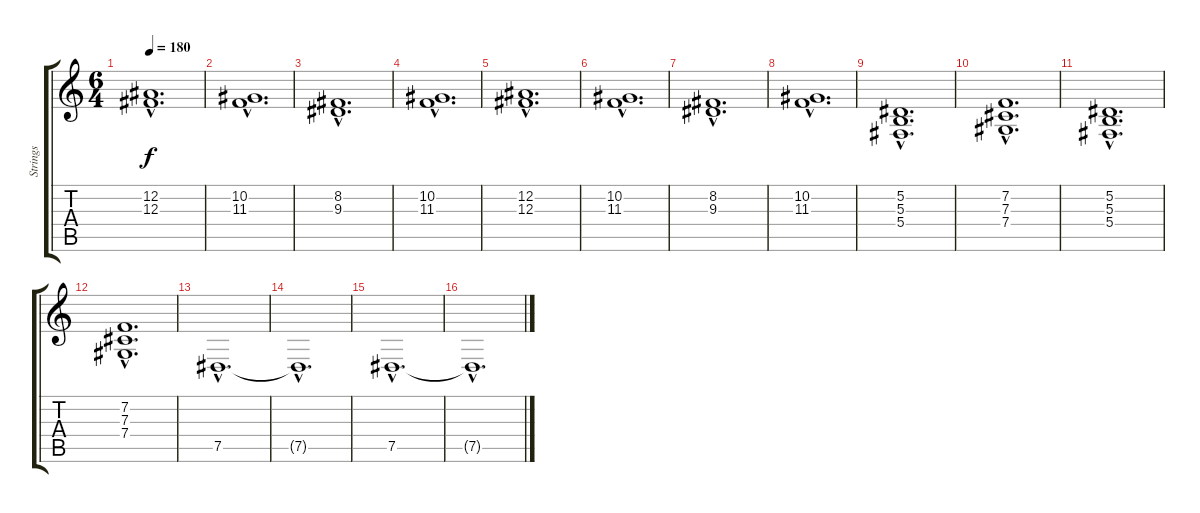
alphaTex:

\track ("Strings" "Strings") {instrument stringensemble1}
\staff {score tabs}
\tuning (Eb4 Bb3 Gb3 Db3 Ab2 Eb2) {hide}
\ts (6 4)
\tempo 180
\clef g2
\ks c
(12.2{hac} 12.3{hac}).1{d dy f volume 12 instrument stringensemble1} |
(10.2{hac} 11.3{hac}).1{d} |
(8.2{hac} 9.3{hac}).1{d} |
(10.2{hac} 11.3{hac}).1{d} |
(12.2{hac} 12.3{hac}).1{d} |
(10.2{hac} 11.3{hac}).1{d} |
(8.2{hac} 9.3{hac}).1{d} |
(10.2{hac} 11.3{hac}).1{d} |
(5.2{hac} 5.3{hac} 5.4{hac}).1{d volume 10} |
(7.2{hac} 7.3{hac} 7.4{hac}).1{d} |
(5.2{hac} 5.3{hac} 5.4{hac}).1{d} |
(7.2{hac} 7.3{hac} 7.4{hac}).1{d} |
7.5{hac}.1{d} |
7.5{hac t}.1{d} |
7.5{hac}.1{d} |
7.5{hac t}.1{d}
